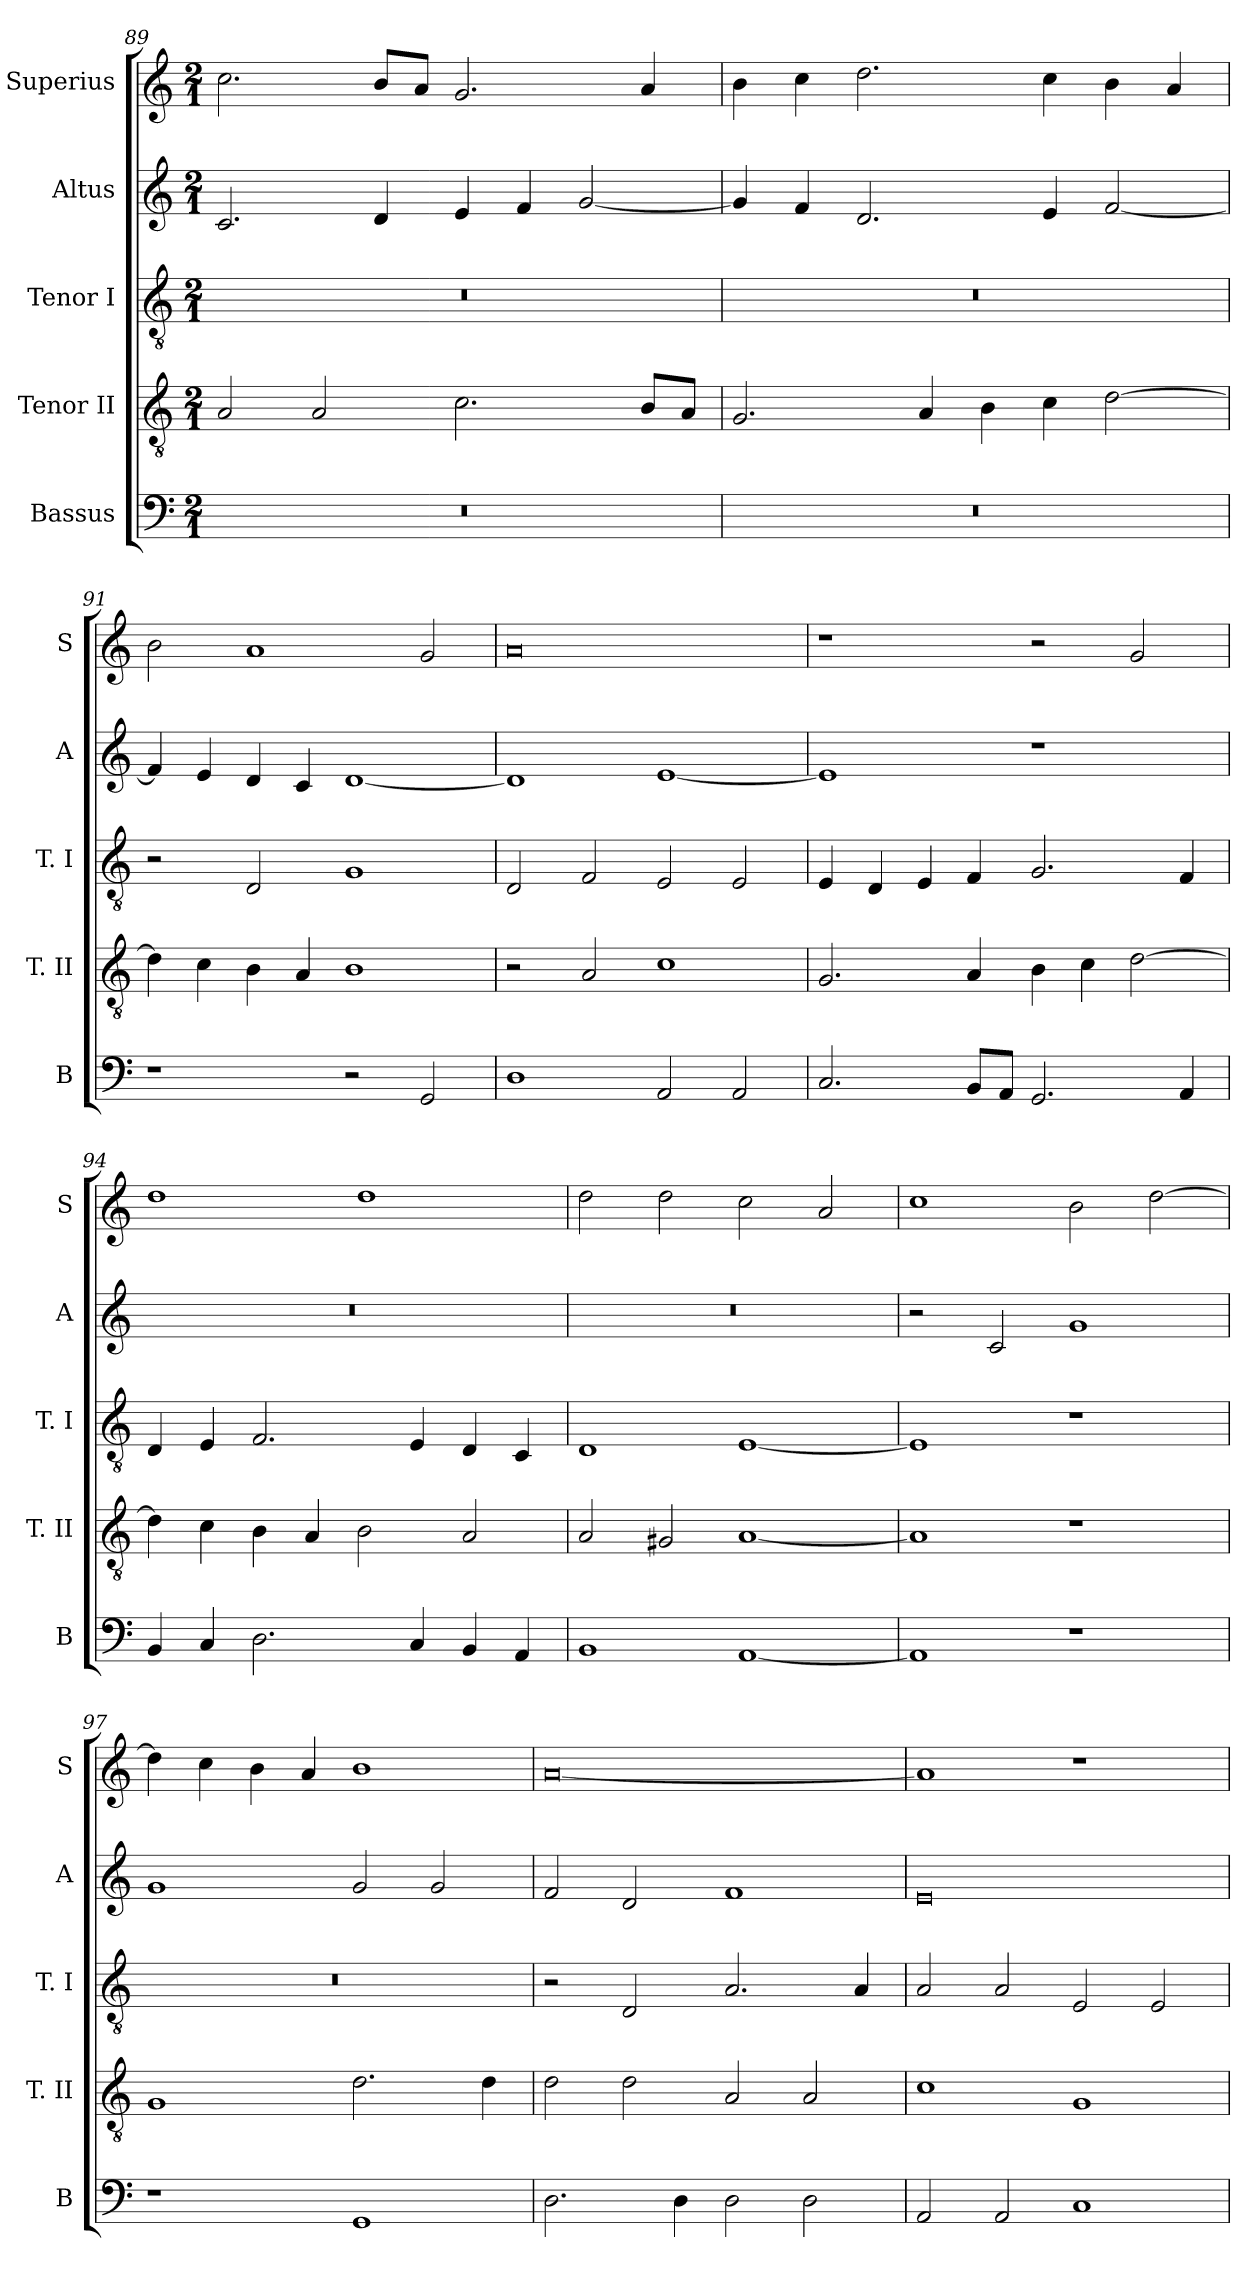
**kern	**kern	**kern	**kern	**kern
*part5	*part4	*part3	*part2	*part1
*staff5	*staff4	*staff3	*staff2	*staff1
*I"Bassus	*I"Tenor II	*I"Tenor I	*I"Altus	*I"Superius
*I'B	*I'T. II	*I'T. I	*I'A	*I'S
*clefF4	*clefGv2	*clefGv2	*clefG2	*clefG2
*k[]	*k[]	*k[]	*k[]	*k[]
*C:	*C:	*C:	*C:	*C:
*M2/1	*M2/1	*M2/1	*M2/1	*M2/1
=89	=89	=89	=89	=89
0r	2A	0r	2.c	2.cc
.	2A	.	.	.
.	.	.	4d	8bL
.	.	.	.	8aJ
.	2.c	.	4e	2.g
.	.	.	4f	.
.	.	.	[2g	.
.	8BL	.	.	4a
.	8AJ	.	.	.
=90	=90	=90	=90	=90
0r	2.G	0r	4g]	4b
.	.	.	4f	4cc
.	.	.	2.d	2.dd
.	4A	.	.	.
.	4B	.	.	.
.	4c	.	4e	4cc
.	[2d	.	[2f	4b
.	.	.	.	4a
=91	=91	=91	=91	=91
1r	4d]	2r	4f]	2b
.	4c	.	4e	.
.	4B	2D	4d	1a
.	4A	.	4c	.
2r	1B	1G	[1d	.
2GG	.	.	.	2g
=92	=92	=92	=92	=92
1D	2r	2D	1d]	0a
.	2A	2F	.	.
2AA	1c	2E	[1e	.
2AA	.	2E	.	.
=93	=93	=93	=93	=93
2.C	2.G	4E	1e]	1r
.	.	4D	.	.
.	.	4E	.	.
8BBL	4A	4F	.	.
8AAJ	.	.	.	.
2.GG	4B	2.G	1r	2r
.	4c	.	.	.
.	[2d	.	.	2g
4AA	.	4F	.	.
=94	=94	=94	=94	=94
4BB	4d]	4D	0r	1dd
4C	4c	4E	.	.
2.D	4B	2.F	.	.
.	4A	.	.	.
.	2B	.	.	1dd
4C	.	4E	.	.
4BB	2A	4D	.	.
4AA	.	4C	.	.
=95	=95	=95	=95	=95
1BB	2A	1D	0r	2dd
.	2G#X	.	.	2dd
[1AA	[1A	[1E	.	2cc
.	.	.	.	2a
=96	=96	=96	=96	=96
1AA]	1A]	1E]	2r	1cc
.	.	.	2c	.
1r	1r	1r	1g	2b
.	.	.	.	[2dd
=97	=97	=97	=97	=97
1r	1G	0r	1g	4dd]
.	.	.	.	4cc
.	.	.	.	4b
.	.	.	.	4a
1GG	2.d	.	2g	1b
.	.	.	2g	.
.	4d	.	.	.
=98	=98	=98	=98	=98
2.D	2d	2r	2f	[0a
.	2d	2D	2d	.
4D	.	.	.	.
2D	2A	2.A	1f	.
2D	2A	.	.	.
.	.	4A	.	.
=99	=99	=99	=99	=99
2AA	1c	2A	0e	1a]
2AA	.	2A	.	.
1C	1G	2E	.	1r
.	.	2E	.	.
=	=	=	=	=
*-	*-	*-	*-	*-
